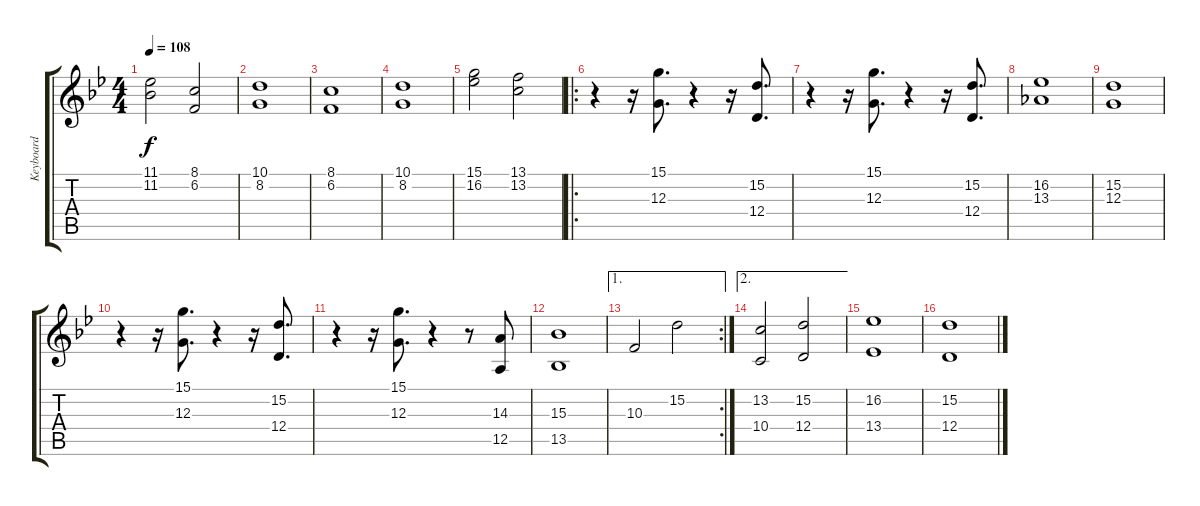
\track ("Keyboard" "Keyboard") {instrument churchorgan}
\staff {score tabs}
\tuning (E4 B3 G3 D3 A2 E2) {hide}
\ts (4 4)
\tempo 108
\clef g2
\ks bb
(11.1 11.2).2{dy f} (8.1 6.2).2 |
(10.1 8.2).1 |
(8.1 6.2).1 |
(10.1 8.2).1 |
(15.1 16.2).2 (13.1 13.2).2 |
\ro
r.4 r.16 (15.1 12.3).8{d} r.4 r.16 (15.2 12.4).8{d} |
r.4 r.16 (15.1 12.3).8{d} r.4 r.16 (15.2 12.4).8{d} |
(16.2 13.3).1 |
(15.2 12.3).1 |
r.4 r.16 (15.1 12.3).8{d} r.4 r.16 (15.2 12.4).8{d} |
r.4 r.16 (15.1 12.3).8{d} r.4 r.8 (14.3 12.5).8 |
(15.3 13.5).1 |
\ae 1
\rc 2
10.3.2 15.2.2 |
\ae 2
(13.2 10.4).2 (15.2 12.4).2 |
(16.2 13.4).1 |
(15.2 12.4).1
